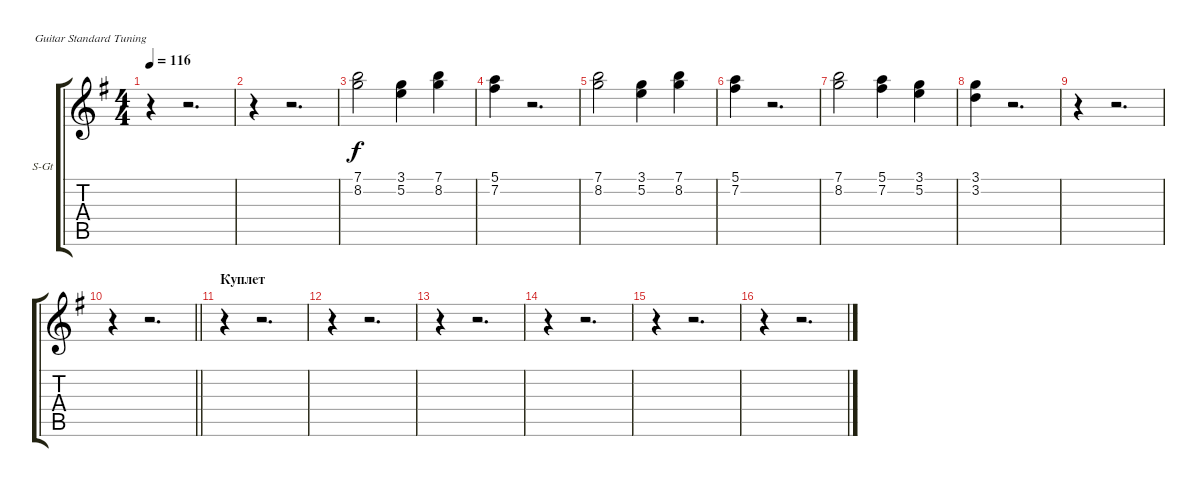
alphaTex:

\bracketExtendMode groupsimilarinstruments
\firstSystemTrackNameOrientation horizontal
\otherSystemsTrackNameOrientation horizontal
\track ("Фон" "S-Gt") {instrument choiraahs}
\staff {score tabs}
\tuning (E4 B3 G3 D3 A2 E2)
\displaytranspose 12
\ts (4 4)
\tempo 116
\clef g2
\ks eminor
r.4{dy f} r.2{d} |
r.4 r.2{d} |
(7.1 8.2).2 (3.1 5.2).4 (7.1 8.2).4 |
(5.1 7.2).4 r.2{d} |
(7.1 8.2).2 (3.1 5.2).4 (7.1 8.2).4 |
(5.1 7.2).4 r.2{d} |
(7.1 8.2).2 (5.1 7.2).4 (3.1 5.2).4 |
(3.1 3.2).4 r.2{d} |
r.4 r.2{d} |
\barLineRight lightlight
r.4 r.2{d} |
\section ("" "Куплет")
r.4 r.2{d} |
r.4 r.2{d} |
r.4 r.2{d} |
r.4 r.2{d} |
r.4 r.2{d} |
r.4 r.2{d}
